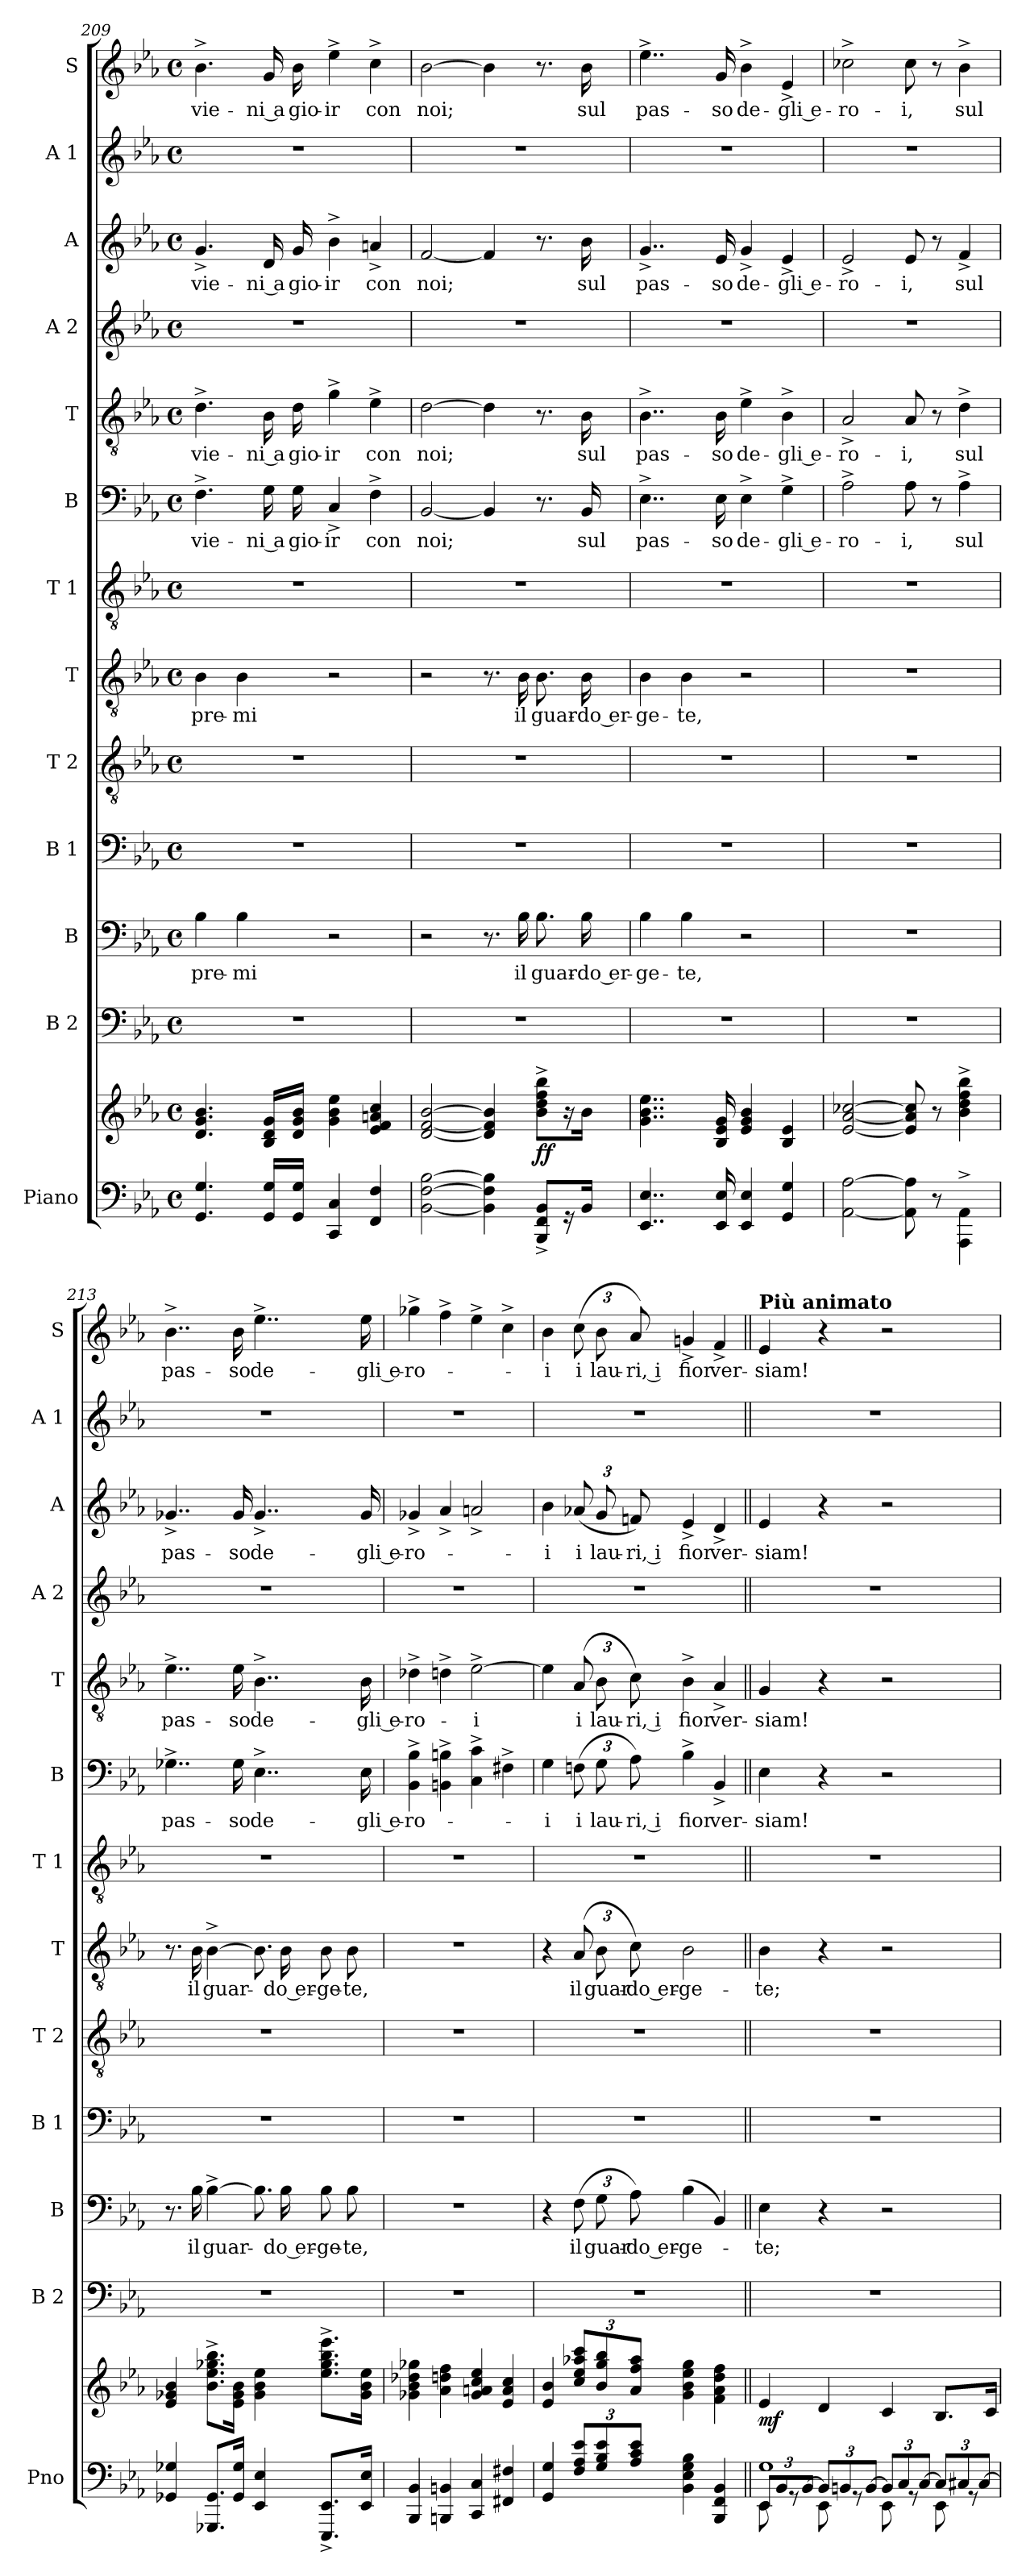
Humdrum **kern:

**kern	**kern	**dynam	**kern	**kern	**text	**kern	**kern	**kern	**text	**kern	**kern	**text	**kern	**text	**kern	**kern	**text	**kern	**kern	**text
*part13	*part13	*part13	*part12	*part11	*part11	*part10	*part9	*part8	*part8	*part7	*part6	*part6	*part5	*part5	*part4	*part3	*part3	*part2	*part1	*part1
*staff14	*staff13	*staff13/14	*staff12	*staff11	*staff11	*staff10	*staff9	*staff8	*staff8	*staff7	*staff6	*staff6	*staff5	*staff5	*staff4	*staff3	*staff3	*staff2	*staff1	*staff1
*I"Piano	*	*	*I"B 2	*I"B	*	*I"B 1	*I"T 2	*I"T	*	*I"T 1	*I"B	*	*I"T	*	*I"A 2	*I"A	*	*I"A 1	*I"S	*
*I'Pno	*	*	*I'B 2	*I'B	*	*I'B 1	*I'T 2	*I'T	*	*I'T 1	*I'B	*	*I'T	*	*I'A 2	*I'A	*	*I'A 1	*I'S	*
*clefF4	*clefG2	*	*clefF4	*clefF4	*	*clefF4	*clefGv2	*clefGv2	*	*clefGv2	*clefF4	*	*clefGv2	*	*clefG2	*clefG2	*	*clefG2	*clefG2	*
*k[b-e-a-]	*k[b-e-a-]	*	*k[b-e-a-]	*k[b-e-a-]	*	*k[b-e-a-]	*k[b-e-a-]	*k[b-e-a-]	*	*k[b-e-a-]	*k[b-e-a-]	*	*k[b-e-a-]	*	*k[b-e-a-]	*k[b-e-a-]	*	*k[b-e-a-]	*k[b-e-a-]	*
*M4/4	*M4/4	*	*M4/4	*M4/4	*	*M4/4	*M4/4	*M4/4	*	*M4/4	*M4/4	*	*M4/4	*	*M4/4	*M4/4	*	*M4/4	*M4/4	*
*met(c)	*met(c)	*	*met(c)	*met(c)	*	*met(c)	*met(c)	*met(c)	*	*met(c)	*met(c)	*	*met(c)	*	*met(c)	*met(c)	*	*met(c)	*met(c)	*
=209	=209	=209	=209	=209	=209	=209	=209	=209	=209	=209	=209	=209	=209	=209	=209	=209	=209	=209	=209	=209
!	!	!	!	!	!LO:LY:b	!	!	!	!LO:LY:b	!	!	!LO:LY:b	!	!LO:LY:b	!	!	!LO:LY:b	!	!	!LO:LY:b
4.GG/ 4.G/	4.d/ 4.g/ 4.b-/	.	1r	4B-\	-pre-	1r	1r	4B-\	-pre-	1r	4.F^\	vie-	4.d^\	vie-	1r	4.g^/	vie-	1r	4.b-^\	vie-
!	!	!	!	!	!LO:LY:b	!	!	!	!LO:LY:b	!	!	!	!	!	!	!	!	!	!	!
.	.	.	.	4B-\	-mi	.	.	4B-\	-mi	.	.	.	.	.	.	.	.	.	.	.
!	!	!	!	!	!	!	!	!	!	!	!	!LO:LY:b	!	!LO:LY:b	!	!	!LO:LY:b	!	!	!LO:LY:b
16GG/ 16G/LL	16B-/ 16d/ 16g/LL	.	.	.	.	.	.	.	.	.	16G\	-ni a	16B-\	-ni a	.	16d/	-ni a	.	16g/	-ni a
!	!	!	!	!	!	!	!	!	!	!	!	!LO:LY:b	!	!LO:LY:b	!	!	!LO:LY:b	!	!	!LO:LY:b
16GG/ 16G/JJ	16d/ 16g/ 16b-/JJ	.	.	.	.	.	.	.	.	.	16G\	gio-	16d\	gio-	.	16g/	gio-	.	16b-\	gio-
!	!	!	!	!	!	!	!	!	!	!	!	!LO:LY:b	!	!LO:LY:b	!	!	!LO:LY:b	!	!	!LO:LY:b
4CC/ 4C/	4g\ 4b-\ 4ee-\	.	.	2r	.	.	.	2r	.	.	4C^/	-ir	4g^\	-ir	.	4b-^\	-ir	.	4ee-^\	-ir
!	!	!	!	!	!	!	!	!	!	!	!	!LO:LY:b	!	!LO:LY:b	!	!	!LO:LY:b	!	!	!LO:LY:b
4FF/ 4F/	4e-/ 4f/ 4an/ 4cc/	.	.	.	.	.	.	.	.	.	4F^\	con	4e-^\	con	.	4an^/	con	.	4cc^\	con
=210	=210	=210	=210	=210	=210	=210	=210	=210	=210	=210	=210	=210	=210	=210	=210	=210	=210	=210	=210	=210
!	!	!LO:DY:b	!	!	!	!	!	!	!	!	!	!LO:LY:b	!	!LO:LY:b	!	!	!LO:LY:b	!	!	!LO:LY:b
[2BB-\ [2F\ [2B-\	[2d/ [2f/ [2b-/	other-dynamics	1r	2r	.	1r	1r	2r	.	1r	[2BB-/	noi;	[2d\	noi;	1r	[2f/	noi;	1r	[2b-\	noi;
4BB-\] 4F\] 4B-\]	4d/] 4f/] 4b-/]	.	.	8.r	.	.	.	8.r	.	.	4BB-/]	.	4d\]	.	.	4f/]	.	.	4b-\]	.
!	!	!	!	!	!LO:LY:b	!	!	!	!LO:LY:b	!	!	!	!	!	!	!	!	!	!	!
.	.	.	.	16B-\	il	.	.	16B-\	il	.	.	.	.	.	.	.	.	.	.	.
!	!	!LO:DY:b	!	!	!LO:LY:b	!	!	!	!LO:LY:b	!	!	!	!	!	!	!	!	!	!	!
8BBB-/^ 8FF/^ 8BB-/^L	8b-\^ 8dd\^ 8ff\^ 8bb-\^L	ff	.	8.B-\	guar-	.	.	8.B-\	guar-	.	8.r	.	8.r	.	.	8.r	.	.	8.r	.
16r	16r	.	.	.	.	.	.	.	.	.	.	.	.	.	.	.	.	.	.	.
!	!	!	!	!	!LO:LY:b	!	!	!	!LO:LY:b	!	!	!LO:LY:b	!	!LO:LY:b	!	!	!LO:LY:b	!	!	!LO:LY:b
16BB-/Jk	16b-\Jk	.	.	16B-\	-do er-	.	.	16B-\	-do er-	.	16BB-/	sul	16B-\	sul	.	16b-\	sul	.	16b-\	sul
=211	=211	=211	=211	=211	=211	=211	=211	=211	=211	=211	=211	=211	=211	=211	=211	=211	=211	=211	=211	=211
!	!	!	!	!	!LO:LY:b	!	!	!	!LO:LY:b	!	!	!LO:LY:b	!	!LO:LY:b	!	!	!LO:LY:b	!	!	!LO:LY:b
4..EE-/ 4..E-/	4..g\ 4..b-\ 4..ee-\	.	1r	4B-\	-ge-	1r	1r	4B-\	-ge-	1r	4..E-^\	pas-	4..B-^\	pas-	1r	4..g^/	pas-	1r	4..ee-^\	pas-
!	!	!	!	!	!LO:LY:b	!	!	!	!LO:LY:b	!	!	!	!	!	!	!	!	!	!	!
.	.	.	.	4B-\	-te,	.	.	4B-\	-te,	.	.	.	.	.	.	.	.	.	.	.
!	!	!	!	!	!	!	!	!	!	!	!	!LO:LY:b	!	!LO:LY:b	!	!	!LO:LY:b	!	!	!LO:LY:b
16EE-/ 16E-/	16B-/ 16e-/ 16g/	.	.	.	.	.	.	.	.	.	16E-\	-so	16B-\	-so	.	16e-/	-so	.	16g/	-so
!	!	!	!	!	!	!	!	!	!	!	!	!LO:LY:b	!	!LO:LY:b	!	!	!LO:LY:b	!	!	!LO:LY:b
4EE-/ 4E-/	4e-/ 4g/ 4b-/	.	.	2r	.	.	.	2r	.	.	4E-^\	de-	4e-^\	de-	.	4g^/	de-	.	4b-^\	de-
!	!	!	!	!	!	!	!	!	!	!	!	!LO:LY:b	!	!LO:LY:b	!	!	!LO:LY:b	!	!	!LO:LY:b
4GG/ 4G/	4B-/ 4e-/	.	.	.	.	.	.	.	.	.	4G^\	-gli e-	4B-^\	-gli e-	.	4e-^/	-gli e-	.	4e-^/	-gli e-
!!LO:PB:g=z
=212	=212	=212	=212	=212	=212	=212	=212	=212	=212	=212	=212	=212	=212	=212	=212	=212	=212	=212	=212	=212
!	!	!	!	!	!	!	!	!	!	!	!	!LO:LY:b	!	!LO:LY:b	!	!	!LO:LY:b	!	!	!LO:LY:b
[2AA-\ [2A-\	[2e-/ [2a-/ [2cc-X/	.	1r	1r	.	1r	1r	1r	.	1r	2A-^\	-ro-	2A-^/	-ro-	1r	2e-^/	-ro-	1r	2cc-X^\	-ro-
!	!	!	!	!	!	!	!	!	!	!	!	!LO:LY:b	!	!LO:LY:b	!	!	!LO:LY:b	!	!	!LO:LY:b
8AA-\] 8A-\]	8e-/] 8a-/] 8cc-/]	.	.	.	.	.	.	.	.	.	8A-\	-i,	8A-/	-i,	.	8e-/	-i,	.	8cc-\	-i,
8r	8r	.	.	.	.	.	.	.	.	.	8r	.	8r	.	.	8r	.	.	8r	.
!	!	!	!	!	!	!	!	!	!	!	!	!LO:LY:b	!	!LO:LY:b	!	!	!LO:LY:b	!	!	!LO:LY:b
4AAA-\^ 4AA-\^	4b-\^ 4dd\^ 4ff\^ 4bb-\^	.	.	.	.	.	.	.	.	.	4A-^\	sul	4d^\	sul	.	4f^/	sul	.	4b-^\	sul
=213	=213	=213	=213	=213	=213	=213	=213	=213	=213	=213	=213	=213	=213	=213	=213	=213	=213	=213	=213	=213
!	!	!	!	!	!	!	!	!	!	!	!	!LO:LY:b	!	!LO:LY:b	!	!	!LO:LY:b	!	!	!LO:LY:b
4GG-X/ 4G-X/	4e-/ 4g-X/ 4b-/	.	1r	8.r	.	1r	1r	8.r	.	1r	4..G-X^\	pas-	4..e-^\	pas-	1r	4..g-X^/	pas-	1r	4..b-^\	pas-
!	!	!	!	!	!LO:LY:b	!	!	!	!LO:LY:b	!	!	!	!	!	!	!	!	!	!	!
.	.	.	.	16B-\	il	.	.	16B-\	il	.	.	.	.	.	.	.	.	.	.	.
!	!	!	!	!	!LO:LY:b	!	!	!	!LO:LY:b	!	!	!	!	!	!	!	!	!	!	!
8.GGG-X/ 8.GG-/L	8.b-\^ 8.ee-\^ 8.gg-X\^ 8.bb-\^L	.	.	[4B-^\	guar-	.	.	[4B-^\	guar-	.	.	.	.	.	.	.	.	.	.	.
!	!	!	!	!	!	!	!	!	!	!	!	!LO:LY:b	!	!LO:LY:b	!	!	!LO:LY:b	!	!	!LO:LY:b
16GG-/ 16G-/Jk	16e-\ 16g-\ 16b-\Jk	.	.	.	.	.	.	.	.	.	16G-\	-so	16e-\	-so	.	16g-/	-so	.	16b-\	-so
!	!	!	!	!	!	!	!	!	!	!	!	!LO:LY:b	!	!LO:LY:b	!	!	!LO:LY:b	!	!	!LO:LY:b
4EE-/ 4E-/	4g-\ 4b-\ 4ee-\	.	.	8.B-\]	.	.	.	8.B-\]	.	.	4..E-^\	de-	4..B-^\	de-	.	4..g-^/	de-	.	4..ee-^\	de-
!	!	!	!	!	!LO:LY:b	!	!	!	!LO:LY:b	!	!	!	!	!	!	!	!	!	!	!
.	.	.	.	16B-\	-do er-	.	.	16B-\	-do er-	.	.	.	.	.	.	.	.	.	.	.
!	!	!	!	!	!LO:LY:b	!	!	!	!LO:LY:b	!	!	!	!	!	!	!	!	!	!	!
8.EEE-/^ 8.EE-/^L	8.ee-\^ 8.gg-\^ 8.bb-\^ 8.eee-\^L	.	.	8B-\	-ge-	.	.	8B-\	-ge-	.	.	.	.	.	.	.	.	.	.	.
!	!	!	!	!	!LO:LY:b	!	!	!	!LO:LY:b	!	!	!	!	!	!	!	!	!	!	!
.	.	.	.	8B-\	-te,	.	.	8B-\	-te,	.	.	.	.	.	.	.	.	.	.	.
!	!	!	!	!	!	!	!	!	!	!	!	!LO:LY:b	!	!LO:LY:b	!	!	!LO:LY:b	!	!	!LO:LY:b
16EE-/ 16E-/Jk	16g-\ 16b-\ 16ee-\Jk	.	.	.	.	.	.	.	.	.	16E-\	-gli e-	16B-\	-gli e-	.	16g-/	-gli e-	.	16ee-\	-gli e-
=214	=214	=214	=214	=214	=214	=214	=214	=214	=214	=214	=214	=214	=214	=214	=214	=214	=214	=214	=214	=214
!	!	!	!	!	!	!	!	!	!	!	!	!LO:LY:b	!	!LO:LY:b	!	!	!LO:LY:b	!	!	!LO:LY:b
4BBB-/ 4BB-/	4g-X\ 4b-\ 4dd-X\ 4gg-X\	.	1r	1r	.	1r	1r	1r	.	1r	4BB-\^ 4B-!\^	-ro-	4d-X^\	-ro-	1r	4g-X^/	-ro-	1r	4gg-X^\	-ro-
4BBBn/ 4BBn/	4a-\ 4ddn\ 4ff\	.	.	.	.	.	.	.	.	.	4BBn\^ 4Bn!\^	.	4dn^\	.	.	4a-^/	.	.	4ff^\	.
!	!	!	!	!	!	!	!	!	!	!	!	!	!	!LO:LY:b	!	!	!	!	!	!
4CC/ 4C/	4g-/ 4an/ 4cc/ 4ee-/	.	.	.	.	.	.	.	.	.	4C\^ 4c!\^	.	[2e-^\	-i	.	2an^/	.	.	4ee-^\	.
4FF#X/ 4F#X/	4e-/ 4a/ 4cc/	.	.	.	.	.	.	.	.	.	4F#X^\	.	.	.	.	.	.	.	4cc^\	.
=215	=215	=215	=215	=215	=215	=215	=215	=215	=215	=215	=215	=215	=215	=215	=215	=215	=215	=215	=215	=215
!	!	!	!	!	!	!	!	!	!	!	!	!LO:LY:b	!	!	!	!	!LO:LY:b	!	!	!LO:LY:b
4GG/ 4G/	4e-/ 4b-/	.	1r	4r	.	1r	1r	4r	.	1r	4G\	-i	4e-\]	.	1r	4b-\	-i	1r	4b-\	-i
*Xbrackettup	*Xbrackettup	*	*	*Xbrackettup	*	*	*	*	*	*	*	*	*	*	*	*	*	*	*	*
!	!	!	!	!	!LO:LY:b	!	!	!	!	!	!	!	!	!	!	!	!	!	!	!
*	*	*	*	*	*	*	*	*Xbrackettup	*	*	*	*	*	*	*	*	*	*	*	*
!	!	!	!	!	!	!	!	!	!LO:LY:b	!	!	!	!	!	!	!	!	!	!	!
*	*	*	*	*	*	*	*	*	*	*	*Xbrackettup	*	*	*	*	*	*	*	*	*
!	!	!	!	!	!	!	!	!	!	!	!	!LO:LY:b	!	!	!	!	!	!	!	!
*	*	*	*	*	*	*	*	*	*	*	*	*	*Xbrackettup	*	*	*	*	*	*	*
!	!	!	!	!	!	!	!	!	!	!	!	!	!	!LO:LY:b	!	!	!	!	!	!
*	*	*	*	*	*	*	*	*	*	*	*	*	*	*	*	*Xbrackettup	*	*	*	*
!	!	!	!	!	!	!	!	!	!	!	!	!	!	!	!	!	!LO:LY:b	!	!	!
*	*	*	*	*	*	*	*	*	*	*	*	*	*	*	*	*	*	*	*Xbrackettup	*
!	!	!	!	!	!	!	!	!	!	!	!	!	!	!	!	!	!	!	!	!LO:LY:b
12F/ 12A-/ 12e-/L	12cc/ 12ee-/ 12aa-X/ 12ccc/L	.	.	(>12F\	il	.	.	(>12A-/	il	.	(>12Fn\	i	(>12A-/	i	.	(>12a-X/	i	.	(>12cc\	i
!	!	!	!	!	!LO:LY:b	!	!	!	!LO:LY:b	!	!	!LO:LY:b	!	!LO:LY:b	!	!	!LO:LY:b	!	!	!LO:LY:b
12G/ 12B-/ 12e-/	12b-/ 12gg/ 12bb-/	.	.	12G\	guar-	.	.	12B-\	guar-	.	12G\	lau-	12B-\	lau-	.	12g/	lau-	.	12b-\	lau-
!	!	!	!	!	!LO:LY:b	!	!	!	!LO:LY:b	!	!	!LO:LY:b	!	!LO:LY:b	!	!	!LO:LY:b	!	!	!LO:LY:b
12A-/ 12c/ 12e-/J	12a-/ 12ff/ 12aa-/J	.	.	12A-\)	-do er-	.	.	12c\)	-do er-	.	12A-\)	-ri, i	12c\)	-ri, i	.	12fn/)	-ri, i	.	12a-/)	-ri, i
!	!	!	!	!	!LO:LY:b	!	!	!	!LO:LY:b	!	!	!LO:LY:b	!	!LO:LY:b	!	!	!LO:LY:b	!	!	!LO:LY:b
4BB-\ 4E-\ 4G\ 4B-\	4g\ 4b-\ 4ee-\ 4gg\	.	.	(>4B-\	-ge-	.	.	2B-\	-ge-	.	4B-^\	fior	4B-^\	fior	.	4e-^/	fior	.	4gn^/	fior
!	!	!	!	!	!	!	!	!	!	!	!	!LO:LY:b	!	!LO:LY:b	!	!	!LO:LY:b	!	!	!LO:LY:b
4BBB-/ 4FF/ 4BB-/	4f\ 4a-\ 4dd\ 4ff\	.	.	4BB-/)	.	.	.	.	.	.	4BB-^/	ver-	4A-^/	ver-	.	4d^/	ver-	.	4f^/	ver-
!!LO:PB:g=z
=216||	=216||	=216||	=216||	=216||	=216||	=216||	=216||	=216||	=216||	=216||	=216||	=216||	=216||	=216||	=216||	=216||	=216||	=216||	=216||	=216||
!!LO:REH:place=s1:a:B:fs=14:t=F
*	*	*	*	*	*	*	*	*	*	*	*	*	*	*	*	*	*	*	*MM132	*
*^	*	*	*	*	*	*	*	*	*	*	*	*	*	*	*	*	*	*	*	*
*	*^	*	*	*	*	*	*	*	*	*	*	*	*	*	*	*	*	*	*	*	*
!	!	!	!	!	!	!	!	!	!	!	!	!	!	!	!	!	!	!	!	!	!LO:TX:a:B:t=Più animato	!
!	!	!	!	!LO:DY:b	!	!	!LO:LY:b	!	!	!	!LO:LY:b	!	!	!LO:LY:b	!	!LO:LY:b	!	!	!LO:LY:b	!	!	!LO:LY:b
12EE-/L	8EE-\	1G	4e-/	mf	1r	4E-\	-te;	1r	1r	4B-\	-te;	1r	4E-\	-siam!	4G/	-siam!	1r	4e-/	-siam!	1r	4e-/	-siam!
12BB-/	.	.	.	.	.	.	.	.	.	.	.	.	.	.	.	.	.	.	.	.	.	.
.	8rGG	.	.	.	.	.	.	.	.	.	.	.	.	.	.	.	.	.	.	.	.	.
[12BB-/J	.	.	.	.	.	.	.	.	.	.	.	.	.	.	.	.	.	.	.	.	.	.
12BB-/L]	8EE-\	.	4d/	.	.	4r	.	.	.	4r	.	.	4r	.	4r	.	.	4r	.	.	4r	.
12BBn/	.	.	.	.	.	.	.	.	.	.	.	.	.	.	.	.	.	.	.	.	.	.
.	8rGG	.	.	.	.	.	.	.	.	.	.	.	.	.	.	.	.	.	.	.	.	.
[12BB/J	.	.	.	.	.	.	.	.	.	.	.	.	.	.	.	.	.	.	.	.	.	.
12BB/L]	8EE-\	.	4c/	.	.	2r	.	.	.	2r	.	.	2r	.	2r	.	.	2r	.	.	2r	.
12C/	.	.	.	.	.	.	.	.	.	.	.	.	.	.	.	.	.	.	.	.	.	.
.	8rGG	.	.	.	.	.	.	.	.	.	.	.	.	.	.	.	.	.	.	.	.	.
[12C/J	.	.	.	.	.	.	.	.	.	.	.	.	.	.	.	.	.	.	.	.	.	.
12C/L]	8EE-\	.	8.B-/L	.	.	.	.	.	.	.	.	.	.	.	.	.	.	.	.	.	.	.
12C#X/	.	.	.	.	.	.	.	.	.	.	.	.	.	.	.	.	.	.	.	.	.	.
.	8rGG	.	.	.	.	.	.	.	.	.	.	.	.	.	.	.	.	.	.	.	.	.
[12C#/J	.	.	.	.	.	.	.	.	.	.	.	.	.	.	.	.	.	.	.	.	.	.
.	.	.	16c/Jk	.	.	.	.	.	.	.	.	.	.	.	.	.	.	.	.	.	.	.
*v	*v	*v	*	*	*	*	*	*	*	*	*	*	*	*	*	*	*	*	*	*	*	*
=	=	=	=	=	=	=	=	=	=	=	=	=	=	=	=	=	=	=	=	=
*-	*-	*-	*-	*-	*-	*-	*-	*-	*-	*-	*-	*-	*-	*-	*-	*-	*-	*-	*-	*-
